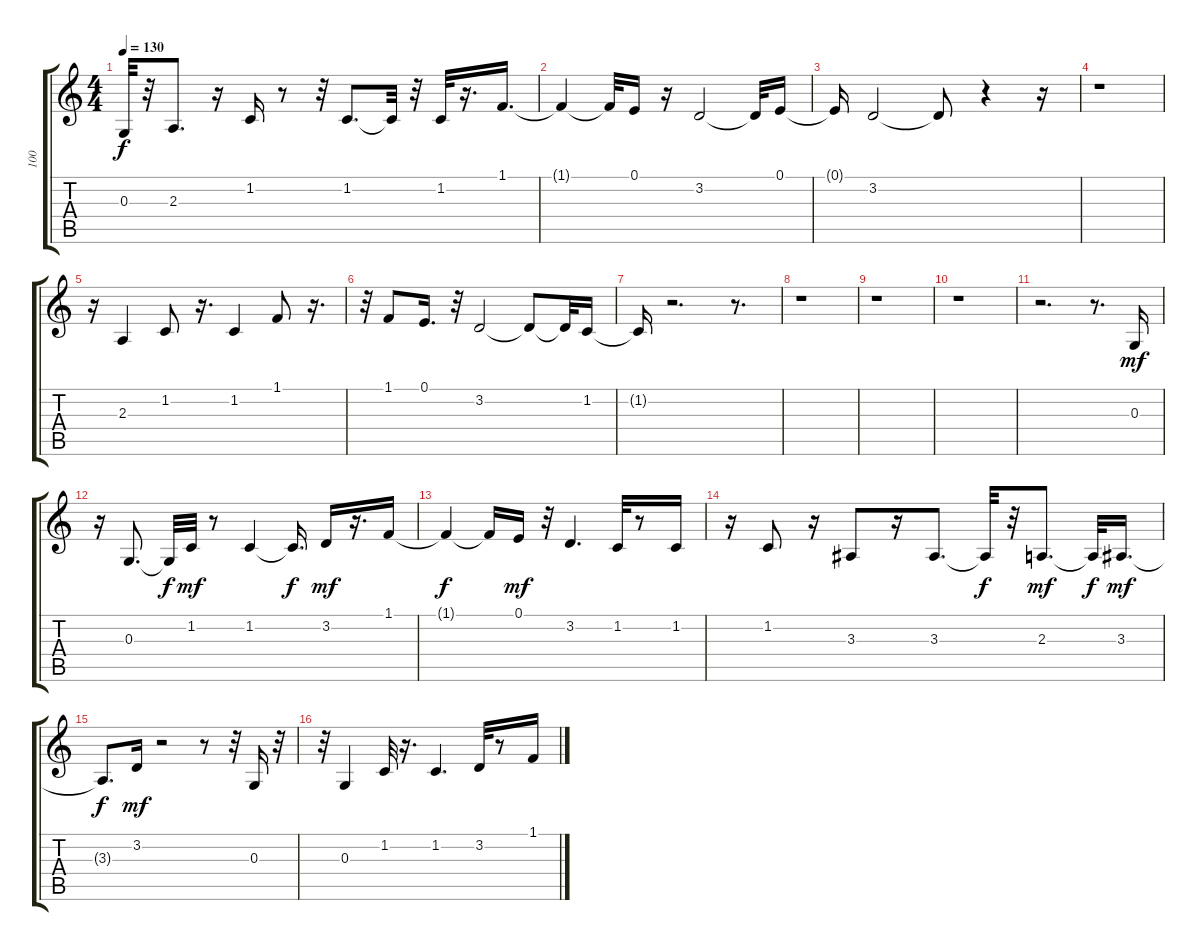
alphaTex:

\track ("100" "100") {instrument fx4atmosphere}
\staff {score tabs}
\tuning (E4 B3 G3 D3 A2 E2) {hide}
\ts (4 4)
\tempo 130
\clef g2
\ks c
0.3{t}.32{dy f} r.32 2.3.8{d} r.16 1.2.16 r.8 r.32 1.2.8{d} 1.2{t}.32 r.32 1.2.32 r.16{d} 1.1.16{d} |
1.1{t}.4 1.1{t}.32 0.1.16 r.16 3.2.2 3.2{t}.32 0.1.16 |
0.1{t}.16 3.2.2 3.2{t}.8 r.4 r.16 |
r.1 |
r.16 2.3.4 1.2.8 r.16{d} 1.2.4 1.1.8 r.16{d} |
r.32 1.1.8 0.1.16{d} r.32 3.2.2 3.2{t}.8 3.2{t}.32 1.2.16 |
1.2{t}.16 r.2{d} r.8{d} |
r.1 |
r.1 |
r.1 |
r.2{d} r.8{d} 0.3.16{dy mf} |
r.16 0.3.8{d} 0.3{t}.32{dy f} 1.2.32{dy mf} r.8 1.2.4 1.2{t}.16{d dy f} 3.2.16{dy mf} r.16{d} 1.1.16 |
1.1{t}.4{dy f} 1.1{t}.16 0.1.16{dy mf} r.32 3.2.4{d} 1.2.32 r.8 1.2.16 |
r.16 1.2.8 r.16 3.3.8 r.16 3.3.8{d} 3.3{t}.32{dy f} r.32 2.3.8{d dy mf} 2.3{t}.32{dy f} 3.3.16{d dy mf} |
3.3{t}.8{d dy f} 3.2.16{dy mf} r.2 r.8 r.32 0.3.16 r.32 |
r.32 0.3.4 1.2.32 r.16{d} 1.2.4{d} 3.2.32 r.8 1.1.16
